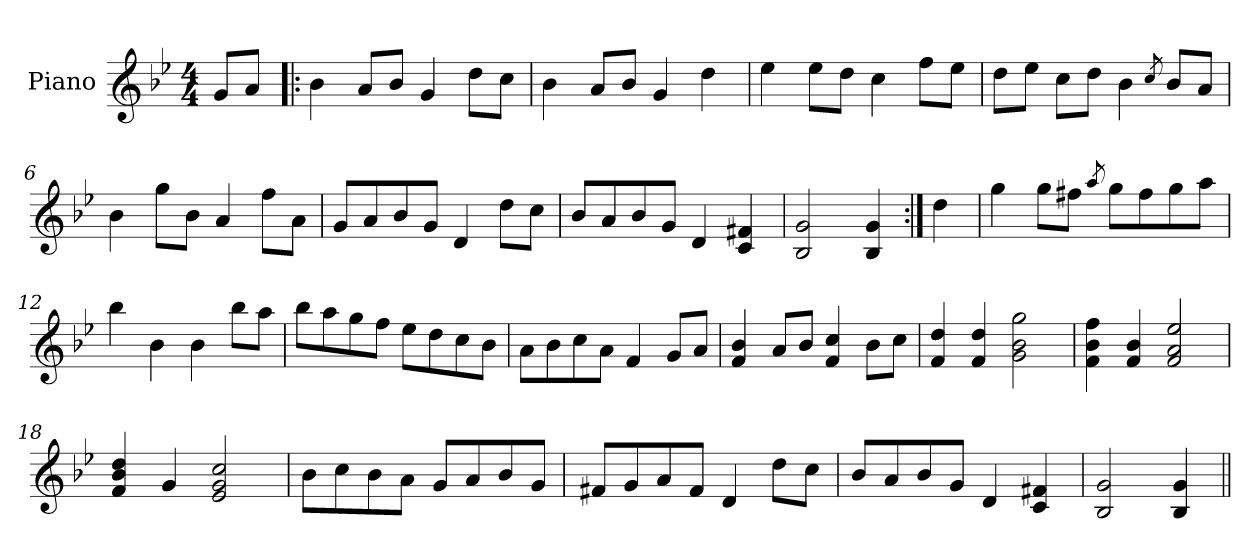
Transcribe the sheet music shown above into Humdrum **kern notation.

**kern
*part1
*staff1
*I"Piano
*I'Pno
*clefG2
*k[b-e-]
*g:
*M4/4
=1
8g/L
8a/J
=2!|:
4b-\
8a/L
8b-/J
4g/
8dd\L
8cc\J
=3
4b-\
8a/L
8b-/J
4g/
4dd\
=4
4ee-\
8ee-\L
8dd\J
4cc\
8ff\L
8ee-\J
=5
8dd\L
8ee-\J
8cc\L
8dd\J
4b-\
8qcc/
8b-/L
8a/J
=6
4b-\
8gg\L
8b-\J
4a/
8ff\L
8a\J
=7
8g/L
8a/
8b-/
8g/J
4d/
8dd\L
8cc\J
=8
8b-/L
8a/
8b-/
8g/J
4d/
4c/ 4f#X/
=9
2B-/ 2g/
4B-/ 4g/
=10:|!
4dd\
=11
4gg\
8gg\L
8ff#X\J
8qaa/
8gg\L
8ff#\
8gg\
8aa\J
=12
4bb-\
4b-\
4b-\
8bb-\L
8aa\J
=13
8bb-\L
8aa\
8gg\
8ff\J
8ee-\L
8dd\
8cc\
8b-\J
=14
8a\L
8b-\
8cc\
8a\J
4f/
8g/L
8a/J
=15
4f/ 4b-/
8a/L
8b-/J
4f/ 4cc/
8b-\L
8cc\J
=16
4f/ 4dd/
4f/ 4dd/
2g\ 2b-\ 2gg\
=17
4f\ 4b-\ 4ff\
4f/ 4b-/
2f/ 2a/ 2ee-/
=18
4f/ 4b-/ 4dd/
4g/
2e-/ 2g/ 2cc/
=19
8b-\L
8cc\
8b-\
8a\J
8g/L
8a/
8b-/
8g/J
=20
8f#X/L
8g/
8a/
8f#/J
4d/
8dd\L
8cc\J
=21
8b-/L
8a/
8b-/
8g/J
4d/
4c/ 4f#X/
=22
2B-/ 2g/
4B-/ 4g/
=||
*-
